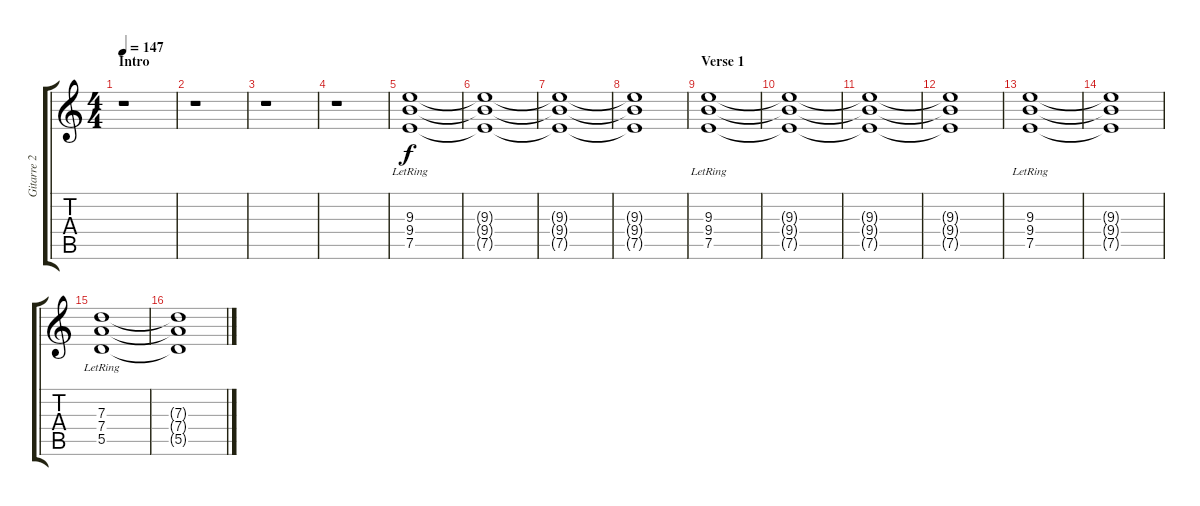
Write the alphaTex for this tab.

\track ("Gitarre 2" "Gitarre 2") {instrument distortionguitar}
\staff {score tabs}
\tuning (E4 B3 G3 D3 A2 E2) {hide}
\ts (4 4)
\section ("" "Intro")
\tempo 147
\clef g2
\ks c
r.1{dy f instrument distortionguitar} |
r.1 |
r.1 |
r.1 |
(9.3{lr} 9.4{lr} 7.5{lr}).1 |
(9.3{t} 9.4{t} 7.5{t}).1 |
(9.3{t} 9.4{t} 7.5{t}).1 |
(9.3{t} 9.4{t} 7.5{t}).1 |
\section ("" "Verse 1")
(9.3{lr} 9.4{lr} 7.5{lr}).1 |
(9.3{t} 9.4{t} 7.5{t}).1 |
(9.3{t} 9.4{t} 7.5{t}).1 |
(9.3{t} 9.4{t} 7.5{t}).1 |
(9.3{lr} 9.4{lr} 7.5{lr}).1 |
(9.3{t} 9.4{t} 7.5{t}).1 |
(7.3{lr} 7.4{lr} 5.5{lr}).1 |
(7.3{t} 7.4{t} 5.5{t}).1
